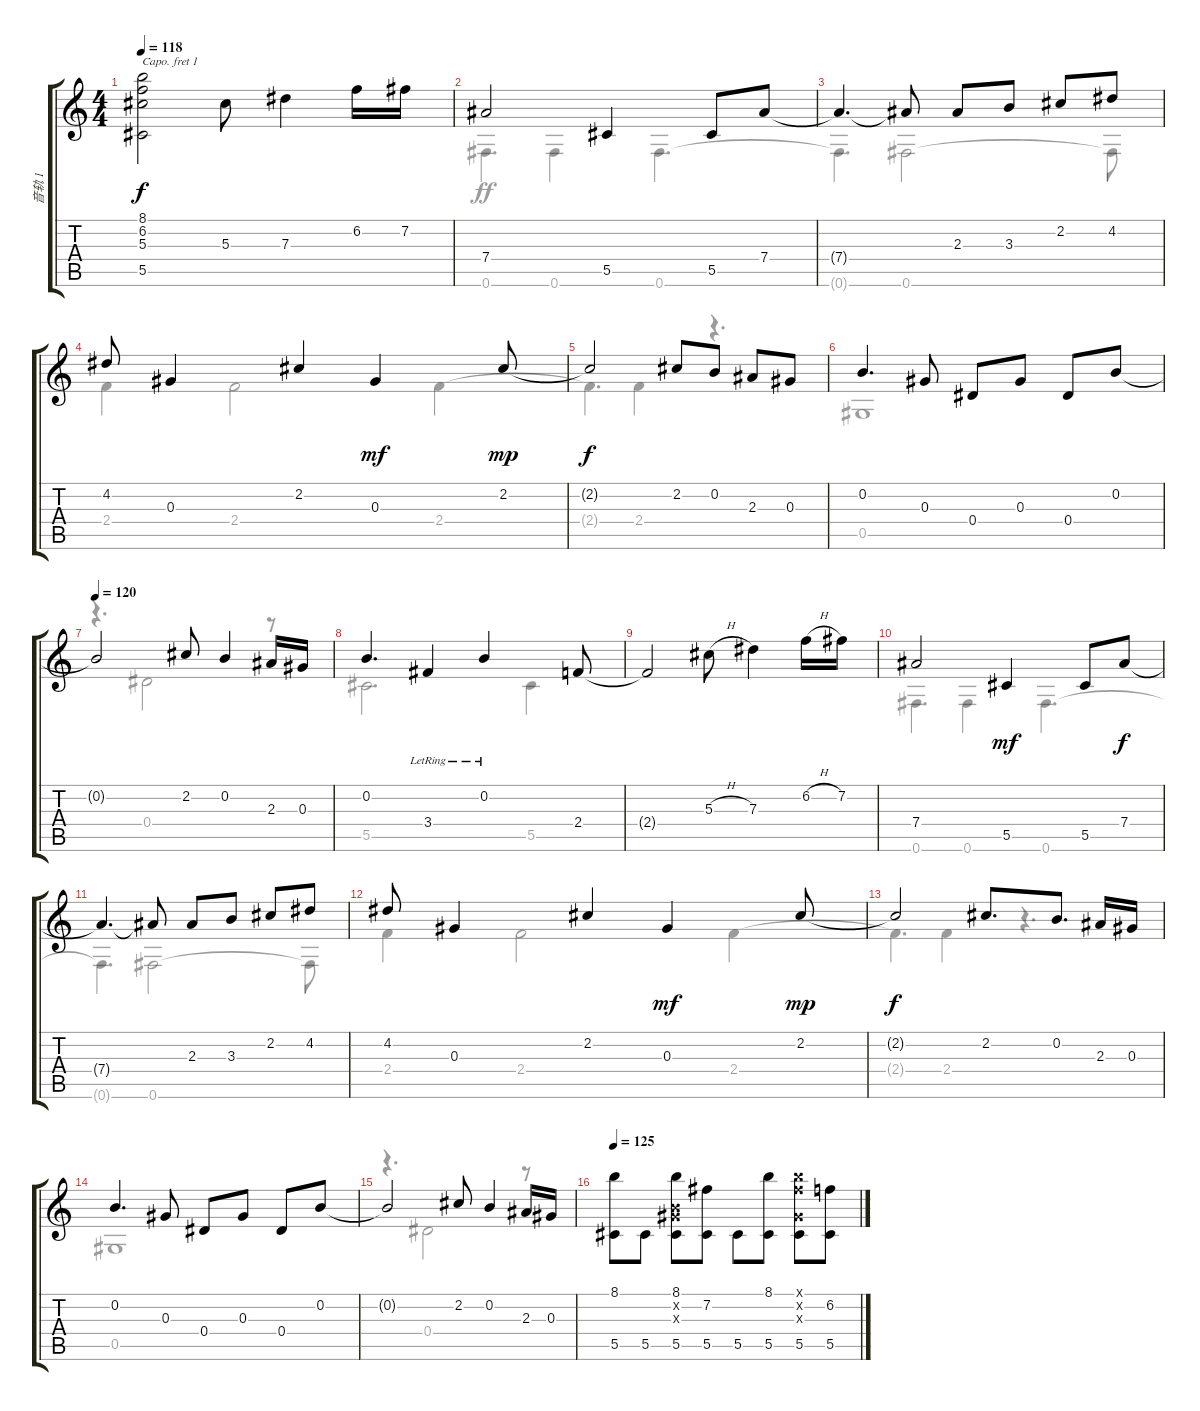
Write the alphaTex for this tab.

\track ("音轨 1" "音轨 1") {instrument acousticguitarsteel}
\staff {score tabs}
\capo 1
\tuning (D4 Bb3 G3 D3 G2 F2) {hide}
\voice
\ts (4 4)
\tempo 118
\clef g2
\ks c
(8.1{t} 6.2{t} 5.3{t} 5.5{t}).2{dy f} 5.3.8 7.3.4 6.2.16 7.2.16 |
7.4.2 5.5.4 5.5.8 7.4.8 |
7.4{t}.4{d} 7.4{t}.8 2.3.8 3.3.8 2.2.8 4.2.8 |
4.2.8 0.3.4 2.2.4 0.3.4{dy mf} 2.2.8{dy mp} |
2.2{t}.2{dy f} 2.2.8 0.2.8 2.3.8 0.3.8 |
0.2.4{d} 0.3.8 0.4.8 0.3.8 0.4.8 0.2.8 |
\tempo 120
0.2{t}.2 2.2.8 0.2.4 2.3.16 0.3.16 |
0.2.4{d} 3.4{lr}.4 0.2{lr}.4 2.4.8 |
2.4{t}.2 5.3{h}.8 7.3.4 6.2{h}.16 7.2.16 |
7.4.2 5.5.4{dy mf} 5.5.8 7.4.8{dy f} |
7.4{t}.4{d} 7.4{t}.8 2.3.8 3.3.8 2.2.8 4.2.8 |
4.2.8 0.3.4 2.2.4 0.3.4{dy mf} 2.2.8{dy mp} |
2.2{t}.2{dy f} 2.2.8{d} 0.2.8{d} 2.3.16 0.3.16 |
0.2.4{d} 0.3.8 0.4.8 0.3.8 0.4.8 0.2.8 |
0.2{t}.2 2.2.8 0.2.4 2.3.16 0.3.16 |
\tempo 125
(8.1 5.5).8 5.5.8 (8.1 0.2{x} 0.3{x} 5.5).8 (7.2 5.5).8 5.5.8 (8.1 5.5).8 (8.1{x} 7.2{x} 0.3{x} 5.5).8 (6.2 5.5).8
\voice
\clef g2
\ottava regular
\simile none
\ks c
|
0.6.4{d dy ff} 0.6.4 0.6.4{d} |
0.6{t}.4{d} 0.6.2 0.6{t}.8 |
2.4.4 2.4.2 2.4.4 |
2.4{t}.4{d} 2.4.4 r.4{d} |
0.5.1 |
r.4{d} 0.4.2 r.8 |
5.5.2{d} 5.5.4 |
|
0.6.4{d} 0.6.4 0.6.4{d} |
0.6{t}.4{d} 0.6.2 0.6{t}.8 |
2.4.4 2.4.2 2.4.4 |
2.4{t}.4{d} 2.4.4 r.4{d} |
0.5.1 |
r.4{d} 0.4.2 r.8 |
